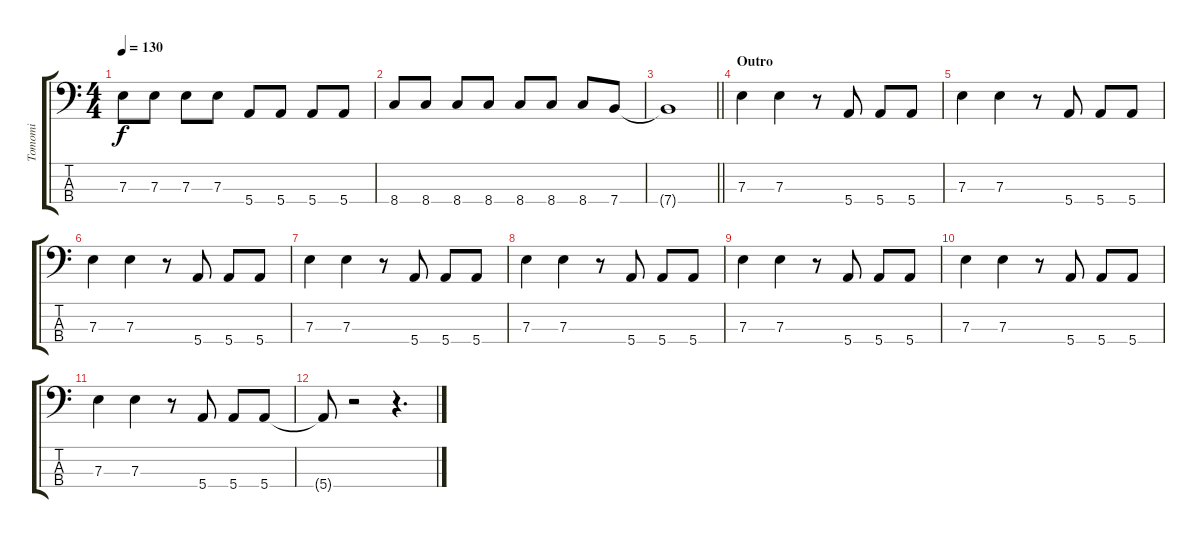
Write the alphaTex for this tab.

\track ("Tomomi" "Tomomi") {instrument electricbassfinger}
\staff {score tabs}
\tuning (G2 D2 A1 E1) {hide}
\ts (4 4)
\tempo 130
\clef f4
\ks c
7.3.8{dy f} 7.3.8 7.3.8 7.3.8 5.4.8 5.4.8 5.4.8 5.4.8 |
8.4.8 8.4.8 8.4.8 8.4.8 8.4.8 8.4.8 8.4.8 7.4.8 |
\barLineRight lightlight
7.4{t}.1 |
\section ("" "Outro")
7.3.4 7.3.4 r.8 5.4.8 5.4.8 5.4.8 |
7.3.4 7.3.4 r.8 5.4.8 5.4.8 5.4.8 |
7.3.4 7.3.4 r.8 5.4.8 5.4.8 5.4.8 |
7.3.4 7.3.4 r.8 5.4.8 5.4.8 5.4.8 |
7.3.4 7.3.4 r.8 5.4.8 5.4.8 5.4.8 |
7.3.4 7.3.4 r.8 5.4.8 5.4.8 5.4.8 |
7.3.4 7.3.4 r.8 5.4.8 5.4.8 5.4.8 |
7.3.4 7.3.4 r.8 5.4.8 5.4.8 5.4.8 |
5.4{t}.8 r.2 r.4{d}
